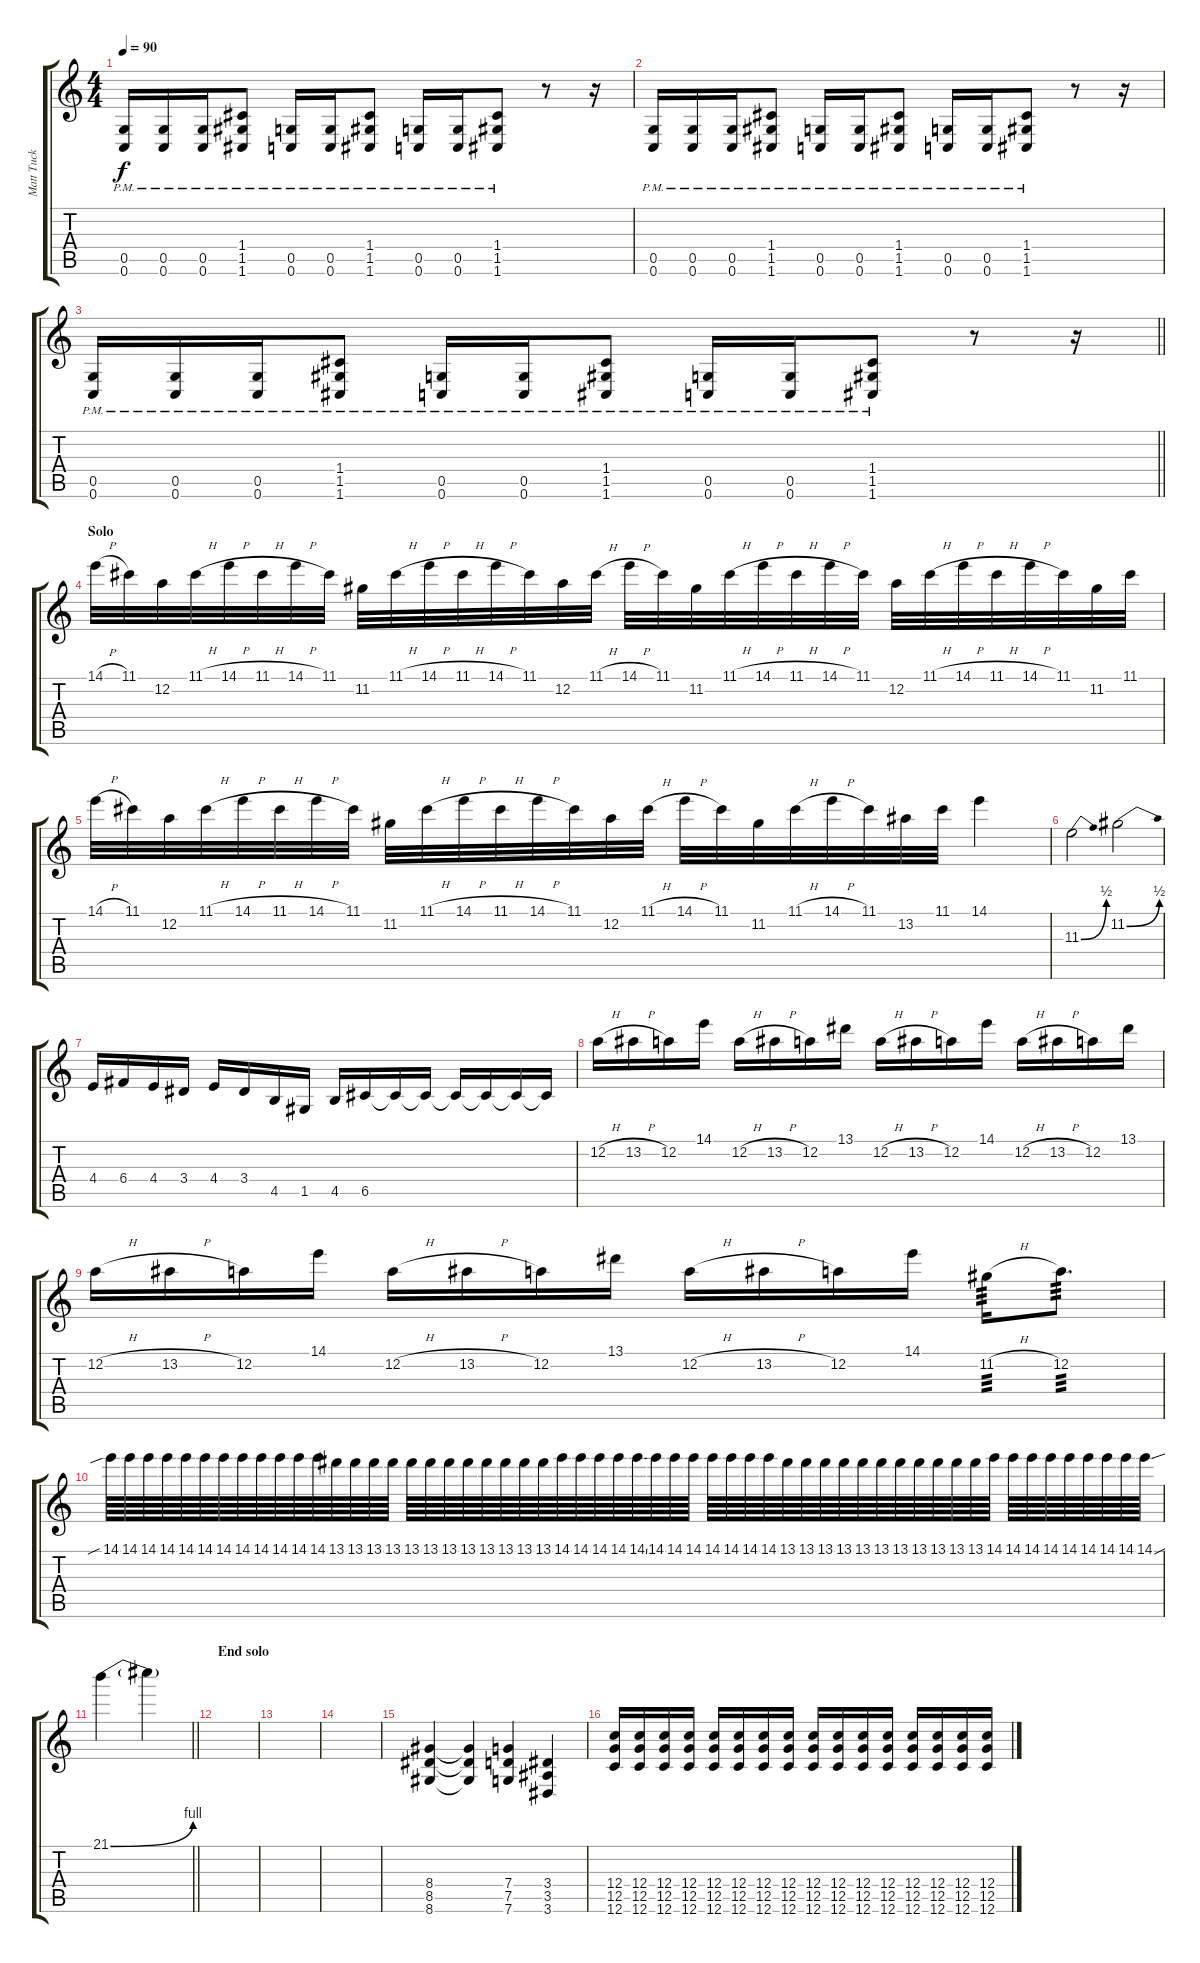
\track ("Matt Tuck" "Matt Tuck") {instrument distortionguitar}
\staff {score tabs}
\tuning (D4 A3 F3 C3 G2 C2) {hide}
\ts (4 4)
\tempo 90
\clef g2
\ks c
(0.5{pm} 0.6{pm}).16{dy f} (0.5{pm} 0.6{pm}).16 (0.5{pm} 0.6{pm}).16 (1.4{pm} 1.5{pm} 1.6{pm}).8 (0.5{pm} 0.6{pm}).16 (0.5{pm} 0.6{pm}).16 (1.4{pm} 1.5{pm} 1.6{pm}).8 (0.5{pm} 0.6{pm}).16 (0.5{pm} 0.6{pm}).16 (1.4{pm} 1.5{pm} 1.6{pm}).8 r.8 r.16 |
(0.5{pm} 0.6{pm}).16 (0.5{pm} 0.6{pm}).16 (0.5{pm} 0.6{pm}).16 (1.4{pm} 1.5{pm} 1.6{pm}).8 (0.5{pm} 0.6{pm}).16 (0.5{pm} 0.6{pm}).16 (1.4{pm} 1.5{pm} 1.6{pm}).8 (0.5{pm} 0.6{pm}).16 (0.5{pm} 0.6{pm}).16 (1.4{pm} 1.5{pm} 1.6{pm}).8 r.8 r.16 |
\barLineRight lightlight
(0.5{pm} 0.6{pm}).16 (0.5{pm} 0.6{pm}).16 (0.5{pm} 0.6{pm}).16 (1.4{pm} 1.5{pm} 1.6{pm}).8 (0.5{pm} 0.6{pm}).16 (0.5{pm} 0.6{pm}).16 (1.4{pm} 1.5{pm} 1.6{pm}).8 (0.5{pm} 0.6{pm}).16 (0.5{pm} 0.6{pm}).16 (1.4{pm} 1.5{pm} 1.6{pm}).8 r.8 r.16 |
\section ("" "Solo")
14.1{h}.32 11.1.32 12.2.32 11.1{h}.32 14.1{h}.32 11.1{h}.32 14.1{h}.32 11.1.32 11.2.32 11.1{h}.32 14.1{h}.32 11.1{h}.32 14.1{h}.32 11.1.32 12.2.32 11.1{h}.32 14.1{h}.32 11.1.32 11.2.32 11.1{h}.32 14.1{h}.32 11.1{h}.32 14.1{h}.32 11.1.32 12.2.32 11.1{h}.32 14.1{h}.32 11.1{h}.32 14.1{h}.32 11.1.32 11.2.32 11.1.32 |
14.1{h}.32 11.1.32 12.2.32 11.1{h}.32 14.1{h}.32 11.1{h}.32 14.1{h}.32 11.1.32 11.2.32 11.1{h}.32 14.1{h}.32 11.1{h}.32 14.1{h}.32 11.1.32 12.2.32 11.1{h}.32 14.1{h}.32 11.1.32 11.2.32 11.1{h}.32 14.1{h}.32 11.1.32 13.2.32 11.1.32 14.1.4 |
11.3{be (bend 0 0 60 2)}.2 11.2{be (bend 0 0 60 2)}.2 |
4.4.16 6.4.16 4.4.16 3.4.16 4.4.16 3.4.16 4.5.16 1.5.16 4.5.16 6.5.16 6.5{t}.16 6.5{t}.16 6.5{t}.16 6.5{t}.16 6.5{t}.16 6.5{t}.16 |
12.2{h}.16 13.2{h}.16 12.2.16 14.1.16 12.2{h}.16 13.2{h}.16 12.2.16 13.1.16 12.2{h}.16 13.2{h}.16 12.2.16 14.1.16 12.2{h}.16 13.2{h}.16 12.2.16 13.1.16 |
12.2{h}.16 13.2{h}.16 12.2.16 14.1.16 12.2{h}.16 13.2{h}.16 12.2.16 13.1.16 12.2{h}.16 13.2{h}.16 12.2.16 14.1.16 11.2{h}.16{tp 3} 12.2.8{d tp 3} |
14.1{sib}.64 14.1.64 14.1.64 14.1.64 14.1.64 14.1.64 14.1.64 14.1.64 14.1.64 14.1.64 14.1.64 14.1.64 13.1.64 13.1.64 13.1.64 13.1.64 13.1.64 13.1.64 13.1.64 13.1.64 13.1.64 13.1.64 13.1.64 13.1.64 14.1.64 14.1.64 14.1.64 14.1.64 14.1{ss}.64 14.1.64 14.1.64 14.1.64 14.1.64 14.1.64 14.1.64 14.1.64 13.1.64 13.1.64 13.1.64 13.1.64 13.1.64 13.1.64 13.1.64 13.1.64 13.1.64 13.1.64 13.1.64 14.1.64 14.1.64 14.1.64 14.1.64 14.1.64 14.1.64 14.1.64 14.1.64 14.1{ss}.64 |
\barLineRight lightlight
21.1{be (bend 0 0 60 4)}.4 21.1{t}.4 |
\section ("" "End solo")
|
|
|
(8.4 8.5 8.6).4 (8.4{t} 8.5{t} 8.6{t}).4 (7.4 7.5 7.6).4 (3.4 3.5 3.6).4 |
(12.4 12.5 12.6).16 (12.4 12.5 12.6).16 (12.4 12.5 12.6).16 (12.4 12.5 12.6).16 (12.4 12.5 12.6).16 (12.4 12.5 12.6).16 (12.4 12.5 12.6).16 (12.4 12.5 12.6).16 (12.4 12.5 12.6).16 (12.4 12.5 12.6).16 (12.4 12.5 12.6).16 (12.4 12.5 12.6).16 (12.4 12.5 12.6).16 (12.4 12.5 12.6).16 (12.4 12.5 12.6).16 (12.4 12.5 12.6).16
